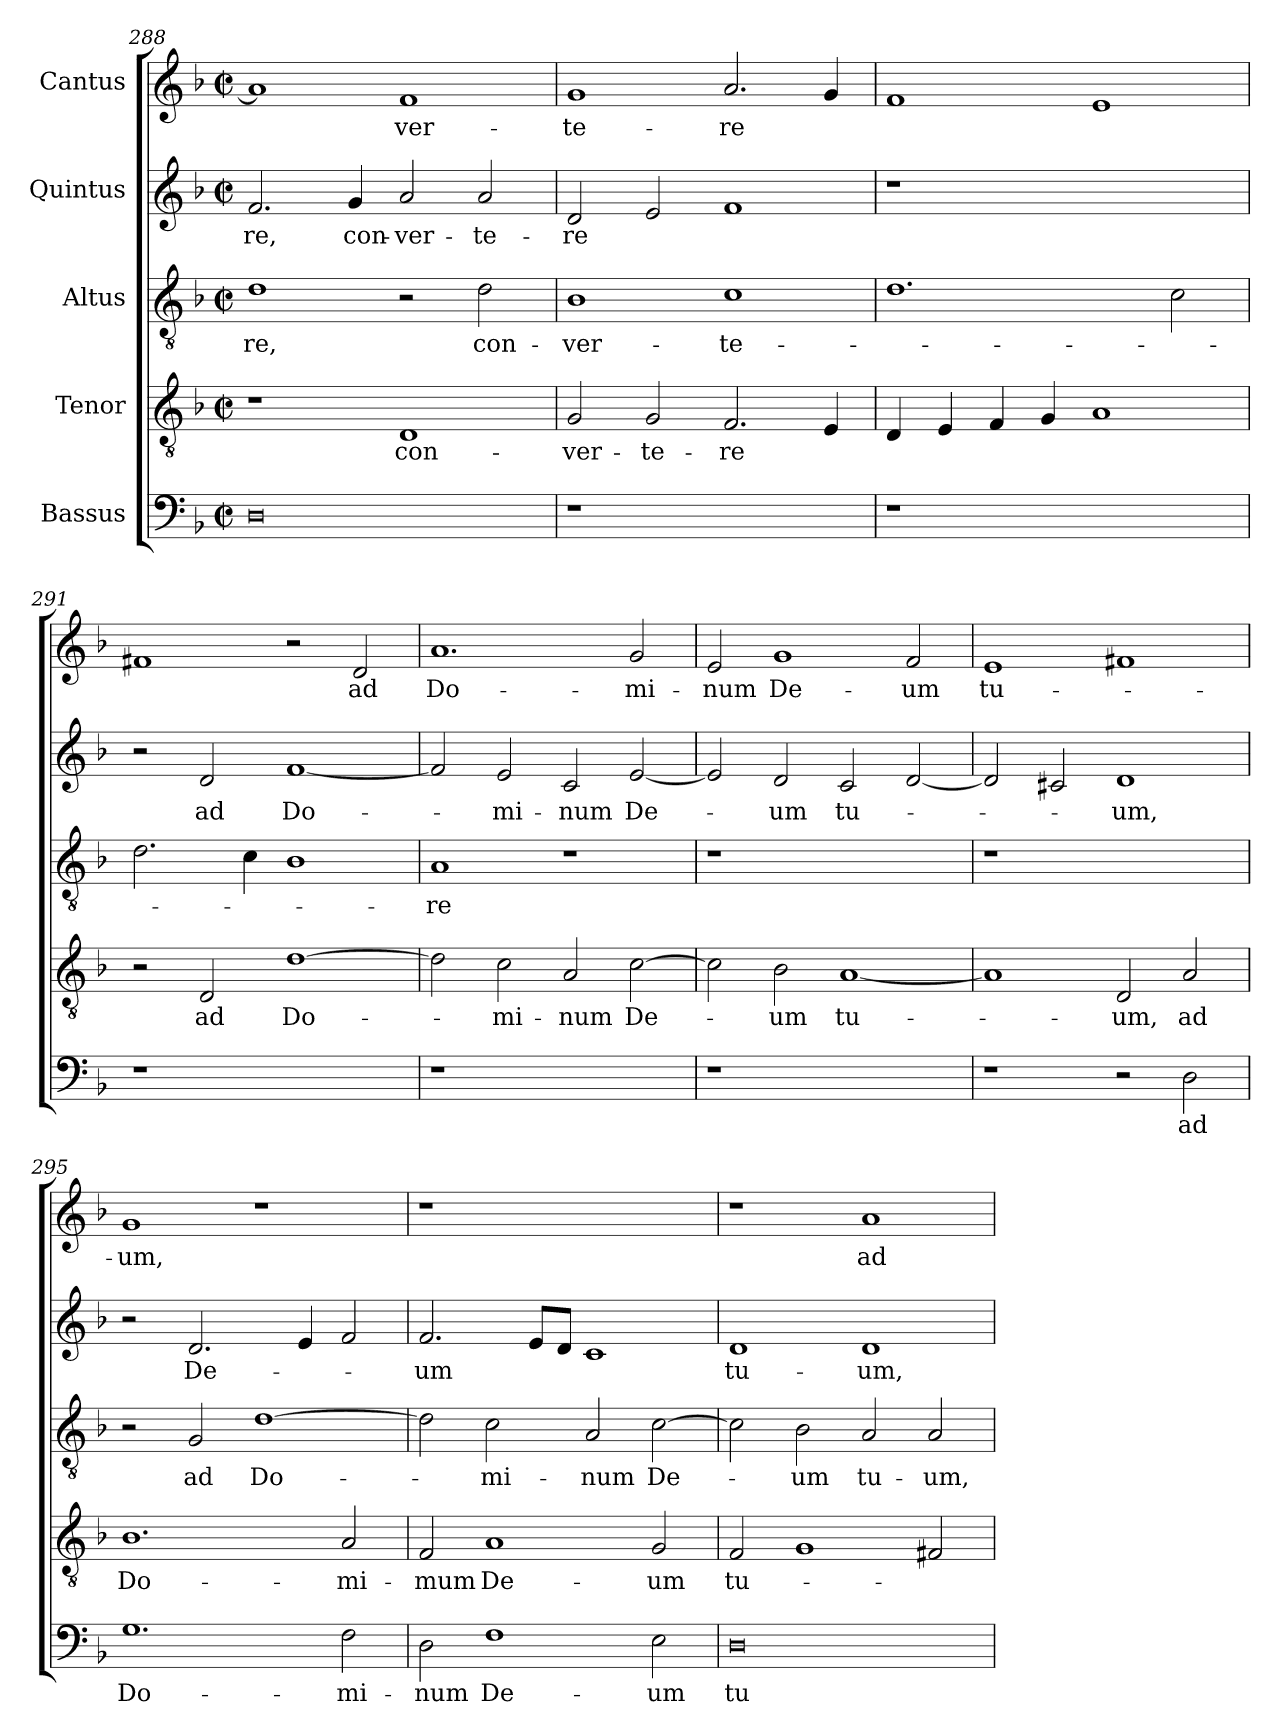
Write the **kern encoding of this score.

**kern	**text	**kern	**text	**kern	**text	**kern	**text	**kern	**text
*part5	*part5	*part4	*part4	*part3	*part3	*part2	*part2	*part1	*part1
*staff5	*staff5	*staff4	*staff4	*staff3	*staff3	*staff2	*staff2	*staff1	*staff1
*I"Bassus	*	*I"Tenor	*	*I"Altus	*	*I"Quintus	*	*I"Cantus	*
*clefF4	*	*clefGv2	*	*clefGv2	*	*clefG2	*	*clefG2	*
*k[b-]	*	*k[b-]	*	*k[b-]	*	*k[b-]	*	*k[b-]	*
*F:	*	*F:	*	*F:	*	*F:	*	*F:	*
*M2/2	*	*M2/2	*	*M2/2	*	*M2/2	*	*M2/2	*
*met(c|)	*	*met(c|)	*	*met(c|)	*	*met(c|)	*	*met(c|)	*
=288	=288	=288	=288	=288	=288	=288	=288	=288	=288
!	!	!	!	!	!LO:LY:b	!	!LO:LY:b	!	!
0D	.	1r	.	1d	-re,	2.f/	-re,	1a]	.
!	!	!	!	!	!	!	!LO:LY:b	!	!
.	.	.	.	.	.	4g/	con-	.	.
!	!	!	!LO:LY:b	!	!	!	!LO:LY:b	!	!LO:LY:b
.	.	1D	con-	2r	.	2a/	-ver-	1f	-ver-
!	!	!	!	!	!LO:LY:b	!	!LO:LY:b	!	!
.	.	.	.	2d\	con-	2a/	-te-	.	.
=289	=289	=289	=289	=289	=289	=289	=289	=289	=289
!	!	!	!LO:LY:b	!	!LO:LY:b	!	!LO:LY:b	!	!LO:LY:b
1r	.	2G/	-ver-	1B-	-ver-	2d/	-re	1g	-te-
!	!	!	!LO:LY:b	!	!	!	!	!	!
.	.	2G/	-te-	.	.	2e/	.	.	.
!	!	!	!LO:LY:b	!	!LO:LY:b	!	!	!	!LO:LY:b
1ryy	.	2.F/	-re	1c	-te-	1f	.	2.a/	-re
.	.	4E/	.	.	.	.	.	4g/	.
!!LO:LB:g=z
=290	=290	=290	=290	=290	=290	=290	=290	=290	=290
1r	.	4D/	.	1.d	.	1r	.	1f	.
.	.	4E/	.	.	.	.	.	.	.
.	.	4F/	.	.	.	.	.	.	.
.	.	4G/	.	.	.	.	.	.	.
1ryy	.	1A	.	.	.	1ryy	.	1e	.
.	.	.	.	2c\	.	.	.	.	.
=291	=291	=291	=291	=291	=291	=291	=291	=291	=291
1r	.	2r	.	2.d\	.	2r	.	1f#X	.
!	!	!	!LO:LY:b	!	!	!	!LO:LY:b	!	!
.	.	2D/	ad	.	.	2d/	ad	.	.
.	.	.	.	4c\	.	.	.	.	.
!	!	!	!LO:LY:b	!	!	!	!LO:LY:b	!	!
1ryy	.	[1d	Do-	1B-	.	[1f	Do-	2r	.
!	!	!	!	!	!	!	!	!	!LO:LY:b
.	.	.	.	.	.	.	.	2d/	ad
=292	=292	=292	=292	=292	=292	=292	=292	=292	=292
!	!	!	!	!	!LO:LY:b	!	!	!	!LO:LY:b
1r	.	2d\]	.	1A	-re	2f/]	.	1.a	Do-
!	!	!	!LO:LY:b	!	!	!	!LO:LY:b	!	!
.	.	2c\	-mi-	.	.	2e/	-mi-	.	.
!	!	!	!LO:LY:b	!	!	!	!LO:LY:b	!	!
1ryy	.	2A/	-num	1r	.	2c/	-num	.	.
!	!	!	!LO:LY:b	!	!	!	!LO:LY:b	!	!LO:LY:b
.	.	[2c\	De-	.	.	[2e/	De-	2g/	-mi-
=293	=293	=293	=293	=293	=293	=293	=293	=293	=293
!	!	!	!	!	!	!	!	!	!LO:LY:b
1r	.	2c\]	.	1r	.	2e/]	.	2e/	-num
!	!	!	!LO:LY:b	!	!	!	!LO:LY:b	!	!LO:LY:b
.	.	2B-\	-um	.	.	2d/	-um	1g	De-
!	!	!	!LO:LY:b	!	!	!	!LO:LY:b	!	!
1ryy	.	[1A	tu-	1ryy	.	2c/	tu-	.	.
!	!	!	!	!	!	!	!	!	!LO:LY:b
.	.	.	.	.	.	[2d/	.	2f/	-um
=294	=294	=294	=294	=294	=294	=294	=294	=294	=294
!	!	!	!	!	!	!	!	!	!LO:LY:b
1r	.	1A]	.	1r	.	2d/]	.	1e	tu-
.	.	.	.	.	.	2c#X/	.	.	.
!	!	!	!LO:LY:b	!	!	!	!LO:LY:b	!	!
2r	.	2D/	-um,	1ryy	.	1d	-um,	1f#X	.
!	!LO:LY:b	!	!LO:LY:b	!	!	!	!	!	!
2D\	ad	2A/	ad	.	.	.	.	.	.
=295	=295	=295	=295	=295	=295	=295	=295	=295	=295
!	!LO:LY:b	!	!LO:LY:b	!	!	!	!	!	!LO:LY:b
1.G	Do-	1.B-	Do-	2r	.	2r	.	1g	-um,
!	!	!	!	!	!LO:LY:b	!	!LO:LY:b	!	!
.	.	.	.	2G/	ad	2.d/	De-	.	.
!	!	!	!	!	!LO:LY:b	!	!	!	!
.	.	.	.	[1d	Do-	.	.	1r	.
.	.	.	.	.	.	4e/	.	.	.
!	!LO:LY:b	!	!LO:LY:b	!	!	!	!	!	!
2F\	-mi-	2A/	-mi-	.	.	2f/	.	.	.
!!LO:PB:g=z
=296	=296	=296	=296	=296	=296	=296	=296	=296	=296
!	!LO:LY:b	!	!LO:LY:b	!	!	!	!LO:LY:b	!	!
2D\	-num	2F/	-mum	2d\]	.	2.f/	-um	1r	.
!	!LO:LY:b	!	!LO:LY:b	!	!LO:LY:b	!	!	!	!
1F	De-	1A	De-	2c\	-mi-	.	.	.	.
.	.	.	.	.	.	8e/L	.	.	.
.	.	.	.	.	.	8d/J	.	.	.
!	!	!	!	!	!LO:LY:b	!	!	!	!
.	.	.	.	2A/	-num	1c	.	1ryy	.
!	!LO:LY:b	!	!LO:LY:b	!	!LO:LY:b	!	!	!	!
2E\	-um	2G/	-um	[2c\	De-	.	.	.	.
=297	=297	=297	=297	=297	=297	=297	=297	=297	=297
!	!LO:LY:b	!	!LO:LY:b	!	!	!	!LO:LY:b	!	!
0D	tu-	2F/	tu-	2c\]	.	1d	tu-	1r	.
!	!	!	!	!	!LO:LY:b	!	!	!	!
.	.	1G	.	2B-\	-um	.	.	.	.
!	!	!	!	!	!LO:LY:b	!	!LO:LY:b	!	!LO:LY:b
.	.	.	.	2A/	tu-	1d	-um,	1a	ad
!	!	!	!	!	!LO:LY:b	!	!	!	!
.	.	2F#X/	.	2A/	-um,	.	.	.	.
=	=	=	=	=	=	=	=	=	=
*-	*-	*-	*-	*-	*-	*-	*-	*-	*-
